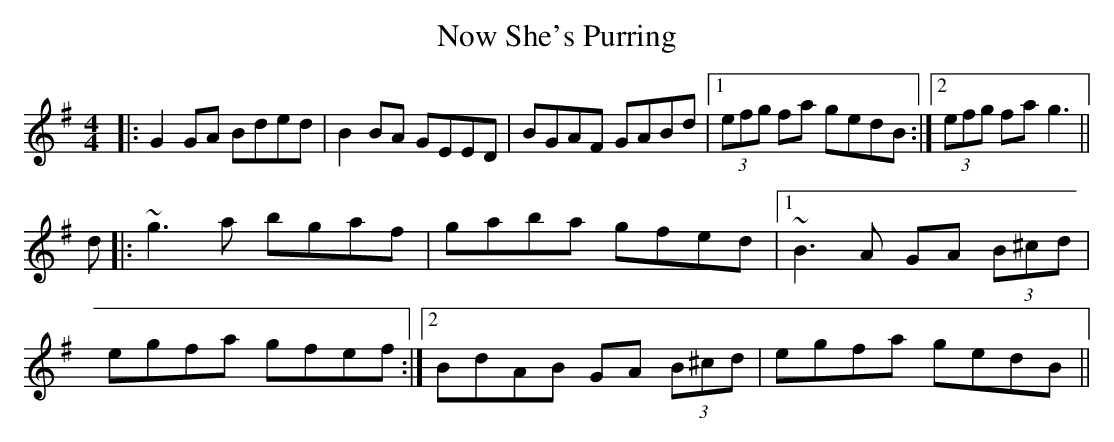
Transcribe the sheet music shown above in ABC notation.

X:1
T: Now She's Purring
M: 4/4
L: 1/8
K: Gmaj
|:G2GA Bded|B2BA GEED|BGAF GABd|1 (3efg fa gedB:|2 (3efg fa g3||
d|:~g3a bgaf|gaba gfed|1 ~B3A GA (3B^cd|
egfa gfef:|2 BdAB GA (3B^cd|egfa gedB||
